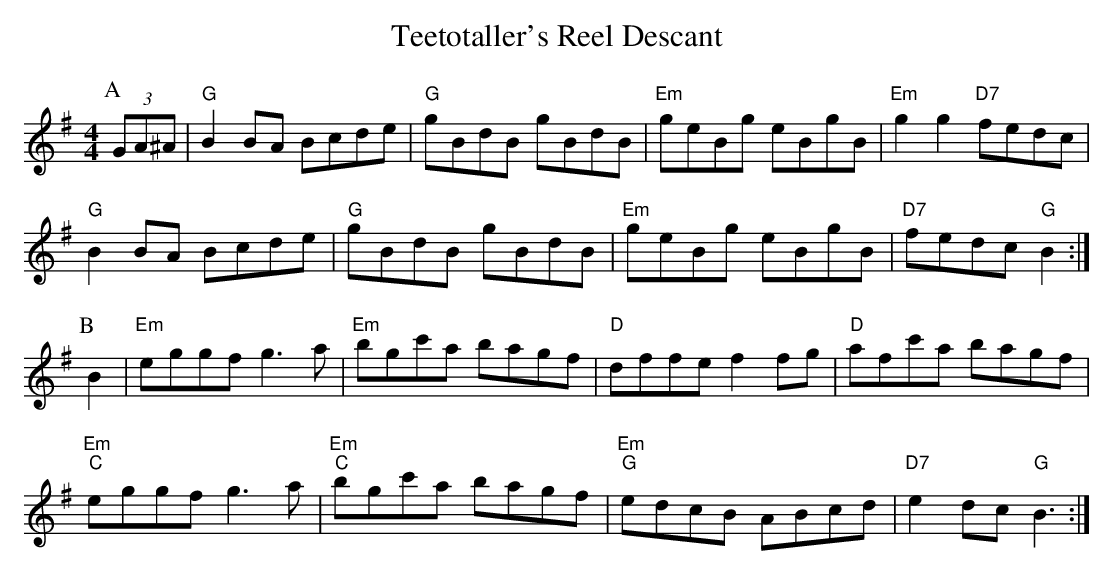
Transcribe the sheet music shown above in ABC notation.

X:1
T:Teetotaller's Reel Descant
M:4/4
L:1/4
K:G
P:A
(3G/2A/2^A/2|"G"BB/A/ B/c/d/e/|"G"g/B/d/B/ g/B/d/B/|\
"Em"g/e/B/g/ e/B/g/B/|"Em"gg "D7"f/e/d/c/|
"G"BB/A/ B/c/d/e/|"G"g/B/d/B/ g/B/d/B/|\
"Em"g/e/B/g/ e/B/g/B/|"D7"f/e/d/c/ "G"B:|
P:B
B|"Em"e/g/g/f/ g3/2a/|"Em"b/g/c'/a/ b/a/g/f/|\
"D"d/f/f/e/ ff/g/|"D"a/f/c'/a/ b/a/g/f/|
"Em""C"e/g/g/f/ g3/2a/|"Em""C"b/g/c'/a/ b/a/g/f/|\
"Em""G"e/d/c/B/ A/B/c/d/|"D7"ed/c/ "G"B3/2:|
